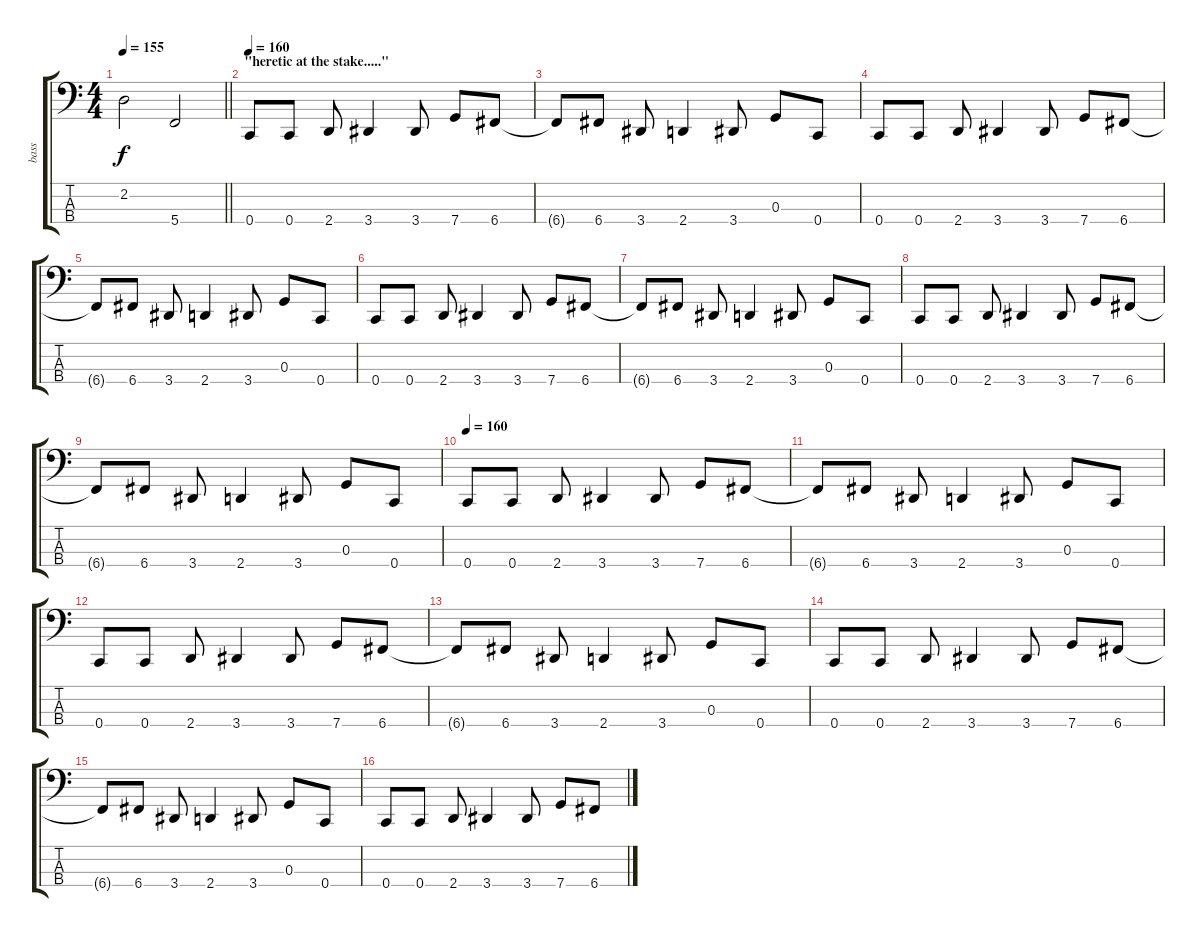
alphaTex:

\track ("bass" "bass") {instrument electricbasspick}
\staff {score tabs}
\tuning (F2 C2 G1 C1) {hide}
\ts (4 4)
\tempo 155
\clef f4
\barLineRight lightlight
\ks c
2.2{t}.2{dy f} 5.4.2 |
\section ("" "\"heretic at the stake.....\"")
\tempo 160
0.4.8 0.4.8 2.4.8 3.4.4 3.4.8 7.4.8 6.4.8 |
6.4{t}.8 6.4.8 3.4.8 2.4.4 3.4.8 0.3.8 0.4.8 |
0.4.8 0.4.8 2.4.8 3.4.4 3.4.8 7.4.8 6.4.8 |
6.4{t}.8 6.4.8 3.4.8 2.4.4 3.4.8 0.3.8 0.4.8 |
0.4.8 0.4.8 2.4.8 3.4.4 3.4.8 7.4.8 6.4.8 |
6.4{t}.8 6.4.8 3.4.8 2.4.4 3.4.8 0.3.8 0.4.8 |
0.4.8 0.4.8 2.4.8 3.4.4 3.4.8 7.4.8 6.4.8 |
6.4{t}.8 6.4.8 3.4.8 2.4.4 3.4.8 0.3.8 0.4.8 |
\tempo 160
0.4.8 0.4.8 2.4.8 3.4.4 3.4.8 7.4.8 6.4.8 |
6.4{t}.8 6.4.8 3.4.8 2.4.4 3.4.8 0.3.8 0.4.8 |
0.4.8 0.4.8 2.4.8 3.4.4 3.4.8 7.4.8 6.4.8 |
6.4{t}.8 6.4.8 3.4.8 2.4.4 3.4.8 0.3.8 0.4.8 |
0.4.8 0.4.8 2.4.8 3.4.4 3.4.8 7.4.8 6.4.8 |
6.4{t}.8 6.4.8 3.4.8 2.4.4 3.4.8 0.3.8 0.4.8 |
0.4.8 0.4.8 2.4.8 3.4.4 3.4.8 7.4.8 6.4.8
